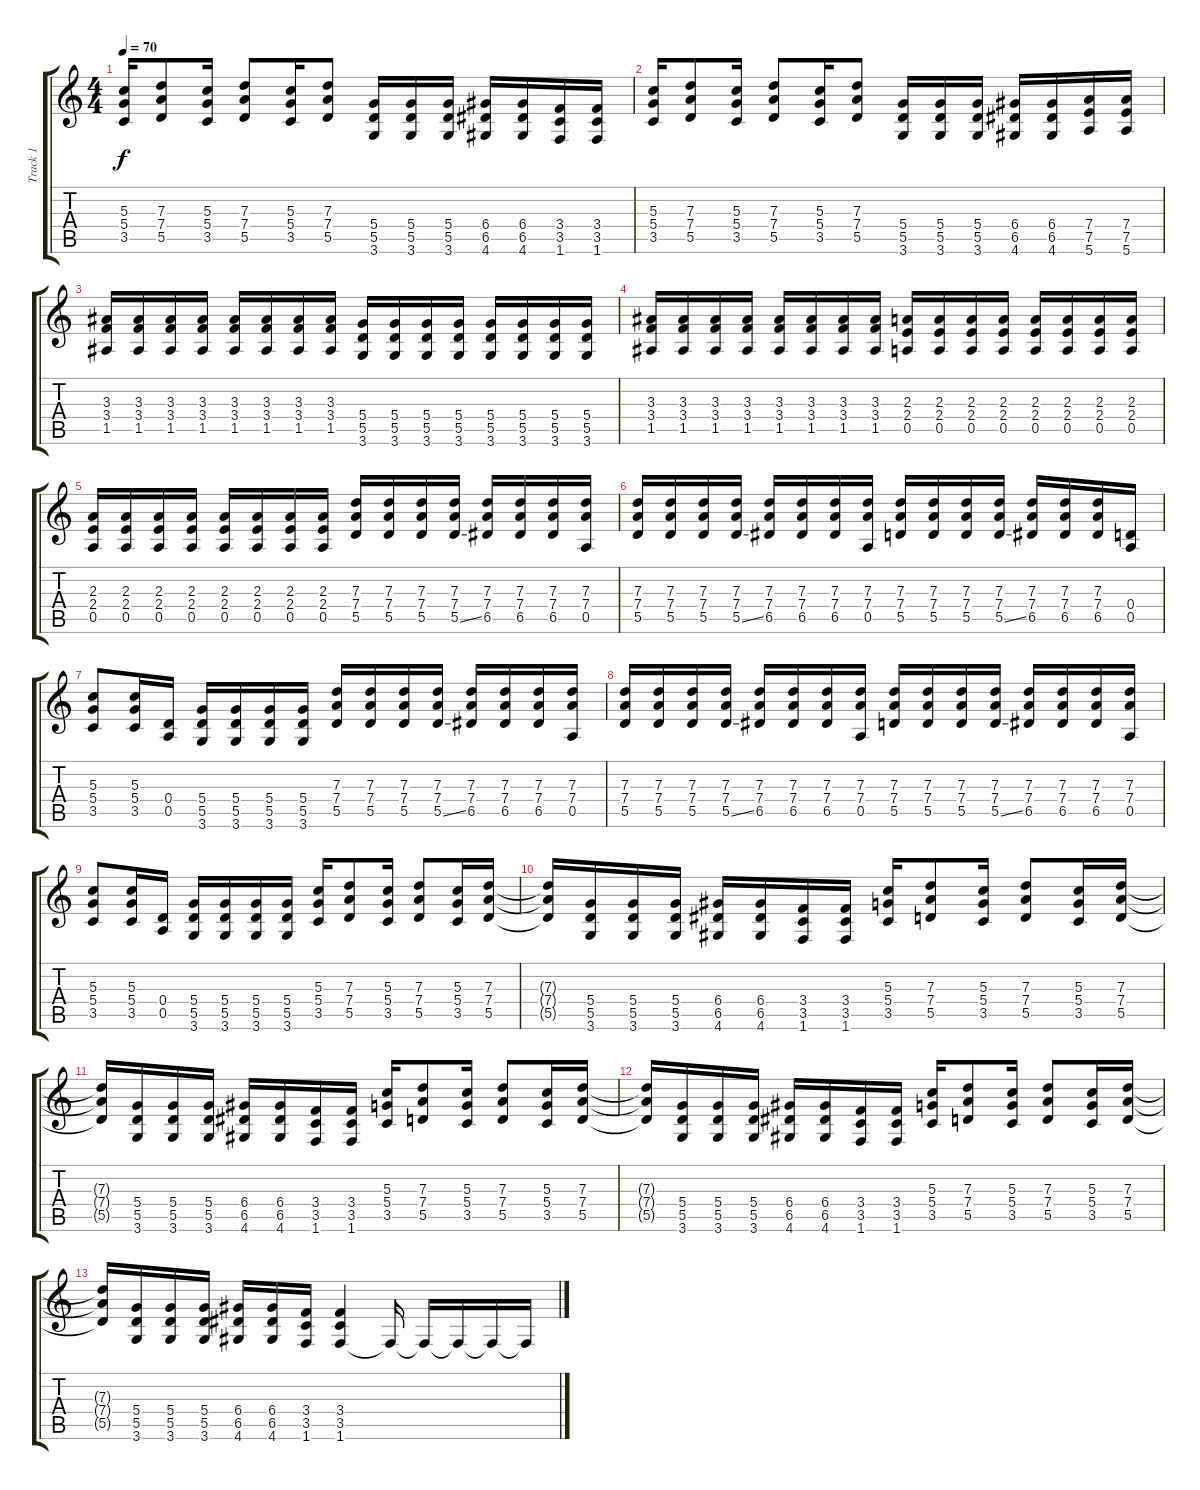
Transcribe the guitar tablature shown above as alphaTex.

\track ("Track 1" "Track 1") {instrument distortionguitar}
\staff {score tabs}
\tuning (E4 B3 G3 D3 A2 E2) {hide}
\ts (4 4)
\tempo 70
\clef g2
\ks c
(5.3 5.4 3.5).16{dy f} (7.3 7.4 5.5).8 (5.3 5.4 3.5).16 (7.3 7.4 5.5).8 (5.3 5.4 3.5).16 (7.3 7.4 5.5).8 (5.4 5.5 3.6).16 (5.4 5.5 3.6).16 (5.4 5.5 3.6).16 (6.4 6.5 4.6).16 (6.4 6.5 4.6).16 (3.4 3.5 1.6).16 (3.4 3.5 1.6).16 |
(5.3 5.4 3.5).16 (7.3 7.4 5.5).8 (5.3 5.4 3.5).16 (7.3 7.4 5.5).8 (5.3 5.4 3.5).16 (7.3 7.4 5.5).8 (5.4 5.5 3.6).16 (5.4 5.5 3.6).16 (5.4 5.5 3.6).16 (6.4 6.5 4.6).16 (6.4 6.5 4.6).16 (7.4 7.5 5.6).16 (7.4 7.5 5.6).16 |
(3.3 3.4 1.5).16 (3.3 3.4 1.5).16 (3.3 3.4 1.5).16 (3.3 3.4 1.5).16 (3.3 3.4 1.5).16 (3.3 3.4 1.5).16 (3.3 3.4 1.5).16 (3.3 3.4 1.5).16 (5.4 5.5 3.6).16 (5.4 5.5 3.6).16 (5.4 5.5 3.6).16 (5.4 5.5 3.6).16 (5.4 5.5 3.6).16 (5.4 5.5 3.6).16 (5.4 5.5 3.6).16 (5.4 5.5 3.6).16 |
(3.3 3.4 1.5).16 (3.3 3.4 1.5).16 (3.3 3.4 1.5).16 (3.3 3.4 1.5).16 (3.3 3.4 1.5).16 (3.3 3.4 1.5).16 (3.3 3.4 1.5).16 (3.3 3.4 1.5).16 (2.3 2.4 0.5).16 (2.3 2.4 0.5).16 (2.3 2.4 0.5).16 (2.3 2.4 0.5).16 (2.3 2.4 0.5).16 (2.3 2.4 0.5).16 (2.3 2.4 0.5).16 (2.3 2.4 0.5).16 |
(2.3 2.4 0.5).16 (2.3 2.4 0.5).16 (2.3 2.4 0.5).16 (2.3 2.4 0.5).16 (2.3 2.4 0.5).16 (2.3 2.4 0.5).16 (2.3 2.4 0.5).16 (2.3 2.4 0.5).16 (7.3 7.4 5.5).16 (7.3 7.4 5.5).16 (7.3 7.4 5.5).16 (7.3 7.4 5.5{ss}).16 (7.3 7.4 6.5).16 (7.3 7.4 6.5).16 (7.3 7.4 6.5).16 (7.3 7.4 0.5).16 |
(7.3 7.4 5.5).16 (7.3 7.4 5.5).16 (7.3 7.4 5.5).16 (7.3 7.4 5.5{ss}).16 (7.3 7.4 6.5).16 (7.3 7.4 6.5).16 (7.3 7.4 6.5).16 (7.3 7.4 0.5).16 (7.3 7.4 5.5).16 (7.3 7.4 5.5).16 (7.3 7.4 5.5).16 (7.3 7.4 5.5{ss}).16 (7.3 7.4 6.5).16 (7.3 7.4 6.5).16 (7.3 7.4 6.5).16 (0.4 0.5).16 |
(5.3 5.4 3.5).8 (5.3 5.4 3.5).16 (0.4 0.5).16 (5.4 5.5 3.6).16 (5.4 5.5 3.6).16 (5.4 5.5 3.6).16 (5.4 5.5 3.6).16 (7.3 7.4 5.5).16 (7.3 7.4 5.5).16 (7.3 7.4 5.5).16 (7.3 7.4 5.5{ss}).16 (7.3 7.4 6.5).16 (7.3 7.4 6.5).16 (7.3 7.4 6.5).16 (7.3 7.4 0.5).16 |
(7.3 7.4 5.5).16 (7.3 7.4 5.5).16 (7.3 7.4 5.5).16 (7.3 7.4 5.5{ss}).16 (7.3 7.4 6.5).16 (7.3 7.4 6.5).16 (7.3 7.4 6.5).16 (7.3 7.4 0.5).16 (7.3 7.4 5.5).16 (7.3 7.4 5.5).16 (7.3 7.4 5.5).16 (7.3 7.4 5.5{ss}).16 (7.3 7.4 6.5).16 (7.3 7.4 6.5).16 (7.3 7.4 6.5).16 (7.3 7.4 0.5).16 |
(5.3 5.4 3.5).8 (5.3 5.4 3.5).16 (0.4 0.5).16 (5.4 5.5 3.6).16 (5.4 5.5 3.6).16 (5.4 5.5 3.6).16 (5.4 5.5 3.6).16 (5.3 5.4 3.5).16 (7.3 7.4 5.5).8 (5.3 5.4 3.5).16 (7.3 7.4 5.5).8 (5.3 5.4 3.5).16 (7.3 7.4 5.5).16 |
(7.3{t} 7.4{t} 5.5{t}).16 (5.4 5.5 3.6).16 (5.4 5.5 3.6).16 (5.4 5.5 3.6).16 (6.4 6.5 4.6).16 (6.4 6.5 4.6).16 (3.4 3.5 1.6).16 (3.4 3.5 1.6).16 (5.3 5.4 3.5).16 (7.3 7.4 5.5).8 (5.3 5.4 3.5).16 (7.3 7.4 5.5).8 (5.3 5.4 3.5).16 (7.3 7.4 5.5).16 |
(7.3{t} 7.4{t} 5.5{t}).16 (5.4 5.5 3.6).16 (5.4 5.5 3.6).16 (5.4 5.5 3.6).16 (6.4 6.5 4.6).16 (6.4 6.5 4.6).16 (3.4 3.5 1.6).16 (3.4 3.5 1.6).16 (5.3 5.4 3.5).16 (7.3 7.4 5.5).8 (5.3 5.4 3.5).16 (7.3 7.4 5.5).8 (5.3 5.4 3.5).16 (7.3 7.4 5.5).16 |
(7.3{t} 7.4{t} 5.5{t}).16 (5.4 5.5 3.6).16 (5.4 5.5 3.6).16 (5.4 5.5 3.6).16 (6.4 6.5 4.6).16 (6.4 6.5 4.6).16 (3.4 3.5 1.6).16 (3.4 3.5 1.6).16 (5.3 5.4 3.5).16 (7.3 7.4 5.5).8 (5.3 5.4 3.5).16 (7.3 7.4 5.5).8 (5.3 5.4 3.5).16 (7.3 7.4 5.5).16 |
(7.3{t} 7.4{t} 5.5{t}).16 (5.4 5.5 3.6).16 (5.4 5.5 3.6).16 (5.4 5.5 3.6).16 (6.4 6.5 4.6).16 (6.4 6.5 4.6).16 (3.4 3.5 1.6).16 (3.4 3.5 1.6).4 1.6{t}.16 1.6{t}.16 1.6{t}.16 1.6{t}.16 1.6{t}.16
